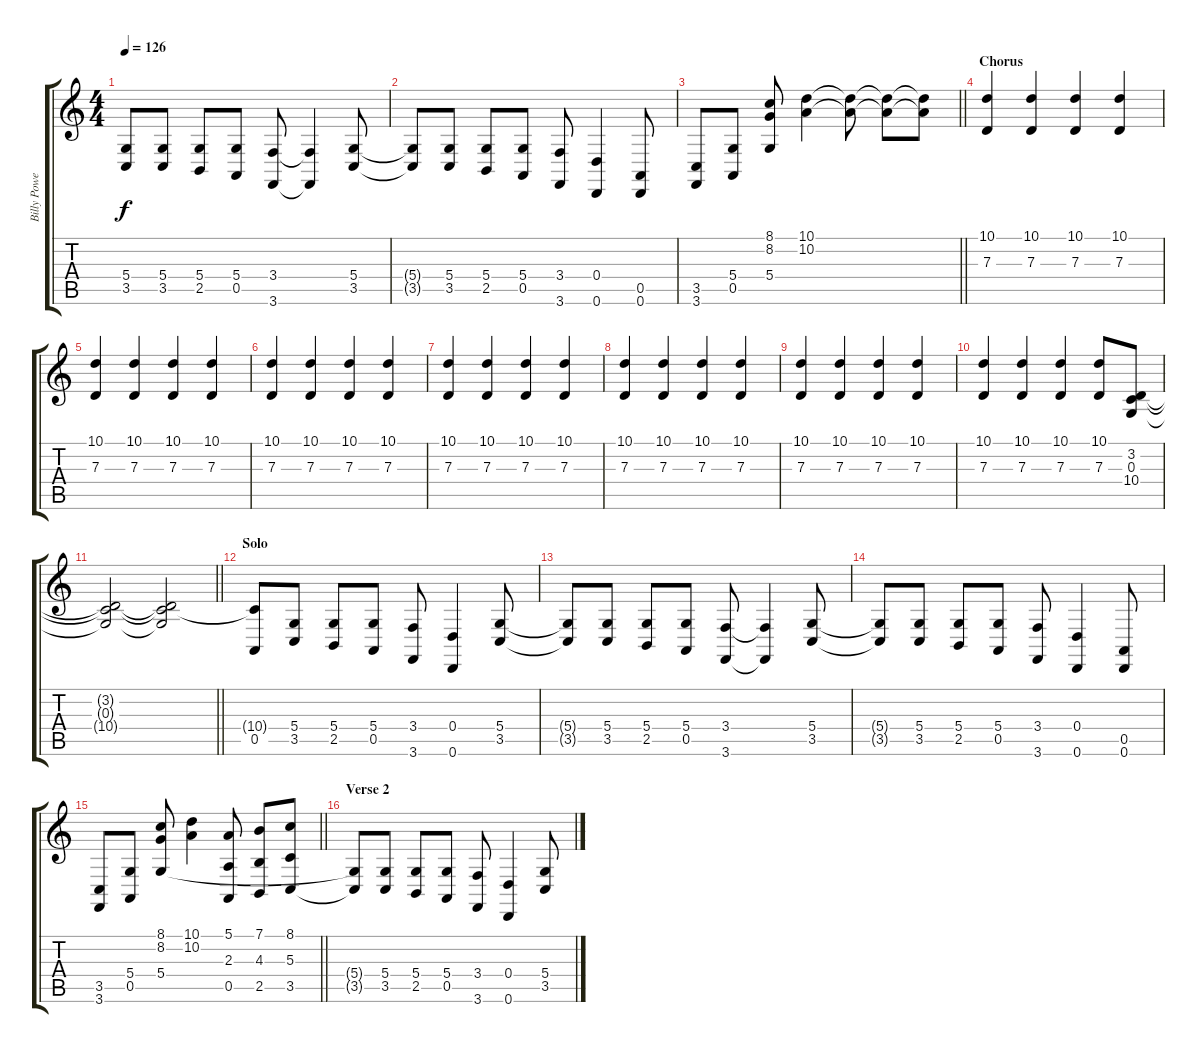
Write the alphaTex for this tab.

\track ("Billy Powell (Piano - RH)" "Billy Powe") {instrument acousticgrandpiano}
\staff {score tabs}
\tuning (E4 B3 G3 D3 A2 D2) {hide}
\ts (4 4)
\tempo 126
\clef g2
\ks c
(5.4{t} 3.5{t}).8{dy f} (5.4 3.5).8 (5.4 2.5).8 (5.4 0.5).8 (3.4 3.6).8 (3.4{t} 3.6{t}).4 (5.4 3.5).8 |
(5.4{t} 3.5{t}).8 (5.4 3.5).8 (5.4 2.5).8 (5.4 0.5).8 (3.4 3.6).8 (0.4 0.6).4 (0.5 0.6).8 |
\barLineRight lightlight
(3.5 3.6).8 (5.4 0.5).8 (8.1 8.2 5.4).8 (10.1 10.2).4 (10.1{t} 10.2{t}).8 (10.1{t} 10.2{t}).8 (10.1{t} 10.2{t}).8 |
\section ("" "Chorus")
(10.1 7.3).4 (10.1 7.3).4 (10.1 7.3).4 (10.1 7.3).4 |
(10.1 7.3).4 (10.1 7.3).4 (10.1 7.3).4 (10.1 7.3).4 |
(10.1 7.3).4 (10.1 7.3).4 (10.1 7.3).4 (10.1 7.3).4 |
(10.1 7.3).4 (10.1 7.3).4 (10.1 7.3).4 (10.1 7.3).4 |
(10.1 7.3).4 (10.1 7.3).4 (10.1 7.3).4 (10.1 7.3).4 |
(10.1 7.3).4 (10.1 7.3).4 (10.1 7.3).4 (10.1 7.3).4 |
(10.1 7.3).4 (10.1 7.3).4 (10.1 7.3).4 (10.1 7.3).8 (3.2 0.3 10.4).8 |
\barLineRight lightlight
(3.2{t} 0.3{t} 10.4{t}).2 (3.2{t} 0.3{t} 10.4{t}).2 |
\section ("" "Solo")
(10.4{t} 0.5).8 (5.4 3.5).8 (5.4 2.5).8 (5.4 0.5).8 (3.4 3.6).8 (0.4 0.6).4 (5.4 3.5).8 |
(5.4{t} 3.5{t}).8 (5.4 3.5).8 (5.4 2.5).8 (5.4 0.5).8 (3.4 3.6).8 (3.4{t} 3.6{t}).4 (5.4 3.5).8 |
(5.4{t} 3.5{t}).8 (5.4 3.5).8 (5.4 2.5).8 (5.4 0.5).8 (3.4 3.6).8 (0.4 0.6).4 (0.5 0.6).8 |
\barLineRight lightlight
(3.5 3.6).8 (5.4 0.5).8 (8.1 8.2 5.4).8 (10.1 10.2).4 (5.1 2.3 0.5).8 (7.1 4.3 2.5).8 (8.1 5.3 3.5).8 |
\section ("" "Verse 2")
(5.4{t} 3.5{t}).8 (5.4 3.5).8 (5.4 2.5).8 (5.4 0.5).8 (3.4 3.6).8 (0.4 0.6).4 (5.4 3.5).8
